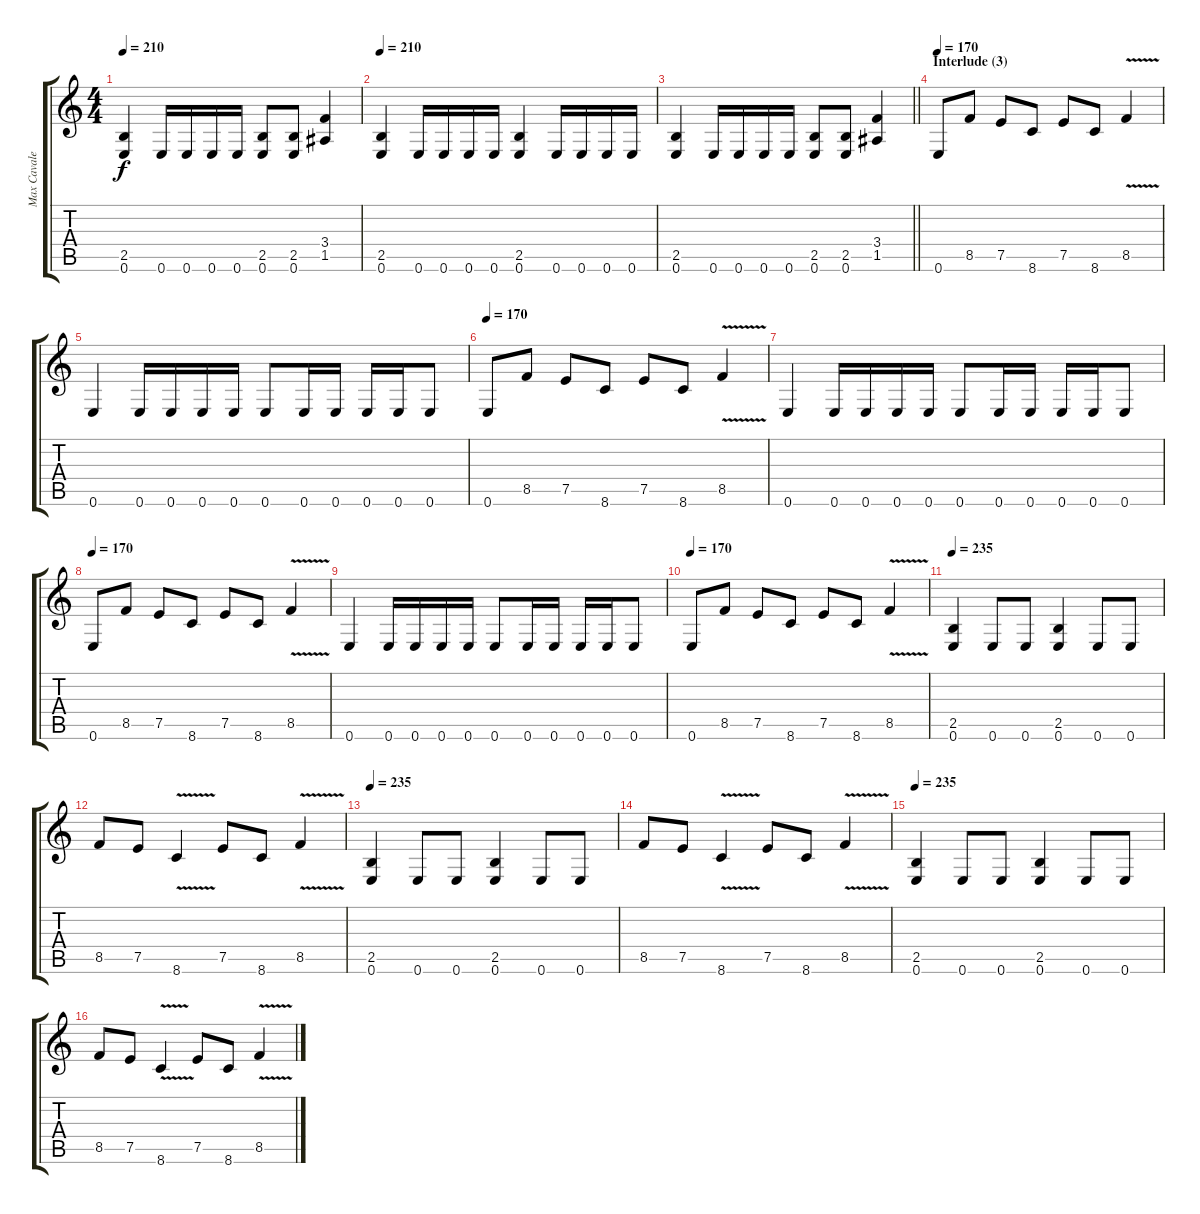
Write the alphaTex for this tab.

\track ("Max Cavalera" "Max Cavale") {instrument distortionguitar}
\staff {score tabs}
\tuning (E4 B3 G3 D3 A2 E2) {hide}
\ts (4 4)
\tempo 210
\clef g2
\ks c
(2.5 0.6).4{dy f} 0.6.16 0.6.16 0.6.16 0.6.16 (2.5 0.6).8 (2.5 0.6).8 (3.4 1.5).4 |
\tempo 210
(2.5 0.6).4 0.6.16 0.6.16 0.6.16 0.6.16 (2.5 0.6).4 0.6.16 0.6.16 0.6.16 0.6.16 |
\barLineRight lightlight
(2.5 0.6).4 0.6.16 0.6.16 0.6.16 0.6.16 (2.5 0.6).8 (2.5 0.6).8 (3.4 1.5).4 |
\section ("" "Interlude (3)")
\tempo 170
0.6.8 8.5.8 7.5.8 8.6.8 7.5.8 8.6.8 8.5{v}.4 |
0.6.4 0.6.16 0.6.16 0.6.16 0.6.16 0.6.8 0.6.16 0.6.16 0.6.16 0.6.16 0.6.8 |
\tempo 170
0.6.8 8.5.8 7.5.8 8.6.8 7.5.8 8.6.8 8.5{v}.4 |
0.6.4 0.6.16 0.6.16 0.6.16 0.6.16 0.6.8 0.6.16 0.6.16 0.6.16 0.6.16 0.6.8 |
\tempo 170
0.6.8 8.5.8 7.5.8 8.6.8 7.5.8 8.6.8 8.5{v}.4 |
0.6.4 0.6.16 0.6.16 0.6.16 0.6.16 0.6.8 0.6.16 0.6.16 0.6.16 0.6.16 0.6.8 |
\tempo 170
0.6.8 8.5.8 7.5.8 8.6.8 7.5.8 8.6.8 8.5{v}.4 |
\tempo 235
(2.5 0.6).4 0.6.8 0.6.8 (2.5 0.6).4 0.6.8 0.6.8 |
8.5.8 7.5.8 8.6{v}.4 7.5.8 8.6.8 8.5{v}.4 |
\tempo 235
(2.5 0.6).4 0.6.8 0.6.8 (2.5 0.6).4 0.6.8 0.6.8 |
8.5.8 7.5.8 8.6{v}.4 7.5.8 8.6.8 8.5{v}.4 |
\tempo 235
(2.5 0.6).4 0.6.8 0.6.8 (2.5 0.6).4 0.6.8 0.6.8 |
8.5.8 7.5.8 8.6{v}.4 7.5.8 8.6.8 8.5{v}.4
